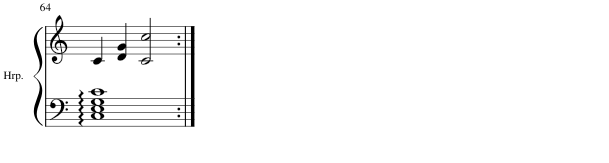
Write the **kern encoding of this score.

**kern	**kern
*part1	*part1
*staff2	*staff1
*I"Harp	*
*I'Hrp.	*
!!LO:PB:g=z
*clefF4	*clefG2
*k[]	*k[]
*M4/4	*M4/4
=64	=64
1C 1E 1G 1c	4c/
.	4d/ 4g/
.	2c/ 2cc/
=:|!	=:|!
*-	*-
